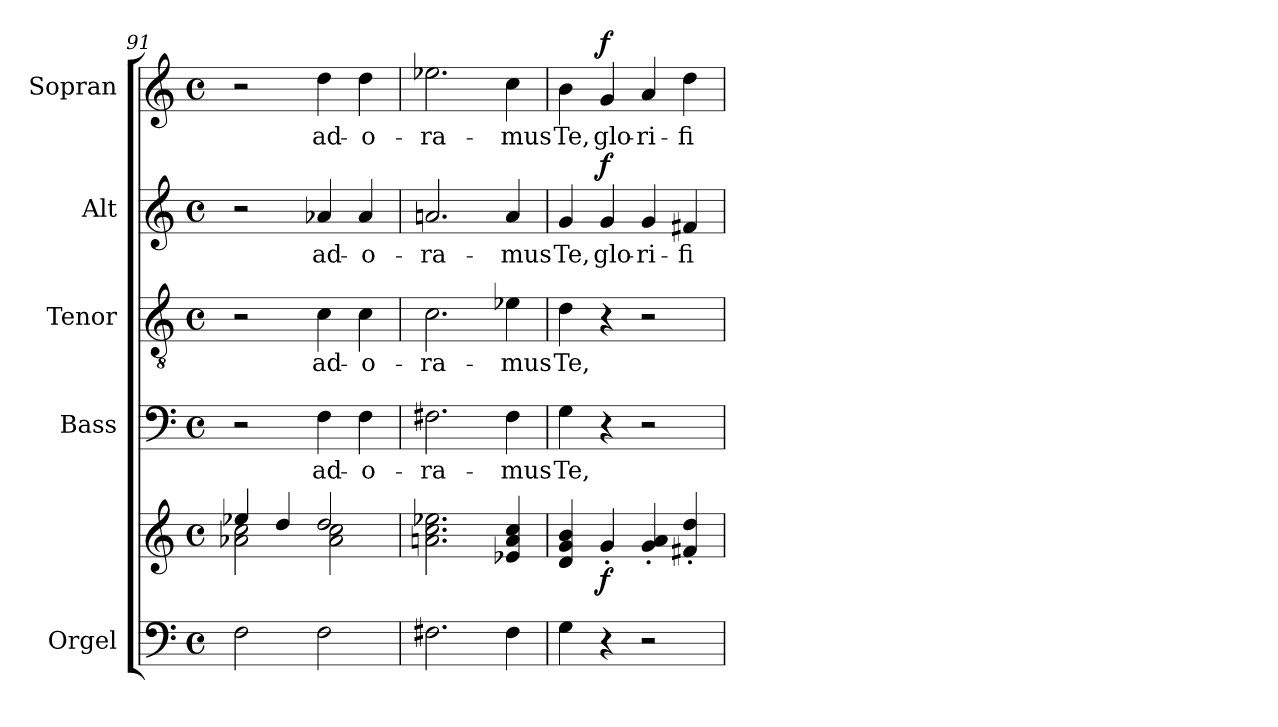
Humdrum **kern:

**kern	**kern	**dynam	**kern	**text	**kern	**text	**kern	**text	**dynam	**kern	**text	**dynam
*part5	*part5	*part5	*part4	*part4	*part3	*part3	*part2	*part2	*part2	*part1	*part1	*part1
*staff6	*staff5	*staff5/6	*staff4	*staff4	*staff3	*staff3	*staff2	*staff2	*staff2	*staff1	*staff1	*staff1
*I"Orgel	*	*	*I"Bass	*	*I"Tenor	*	*I"Alt	*	*	*I"Sopran	*	*
*I'Org.	*	*	*I'B.	*	*I'T.	*	*I'A.	*	*	*I'S.	*	*
*clefF4	*clefG2	*	*clefF4	*	*clefGv2	*	*clefG2	*	*	*clefG2	*	*
*k[]	*k[]	*	*k[]	*	*k[]	*	*k[]	*	*	*k[]	*	*
*C:	*C:	*	*C:	*	*C:	*	*C:	*	*	*C:	*	*
*M4/4	*M4/4	*	*M4/4	*	*M4/4	*	*M4/4	*	*	*M4/4	*	*
*met(c)	*met(c)	*	*met(c)	*	*met(c)	*	*met(c)	*	*	*met(c)	*	*
=91	=91	=91	=91	=91	=91	=91	=91	=91	=91	=91	=91	=91
*	*^	*	*	*	*	*	*	*	*	*	*	*
2F\	4ee-X/	2a-X\ 2cc\	.	2r	.	2r	.	2r	.	.	2r	.	.
.	4dd/	.	.	.	.	.	.	.	.	.	.	.	.
!	!	!	!	!	!LO:LY:b	!	!LO:LY:b	!	!LO:LY:b	!	!	!LO:LY:b	!
2F\	2dd/	2a-\ 2cc\	.	4F\	ad-	4c\	ad-	4a-X/	ad-	.	4dd\	ad-	.
!	!	!	!	!	!LO:LY:b	!	!LO:LY:b	!	!LO:LY:b	!	!	!LO:LY:b	!
.	.	.	.	4F\	-o-	4c\	-o-	4a-/	-o-	.	4dd\	-o-	.
*	*v	*v	*	*	*	*	*	*	*	*	*	*	*
=92	=92	=92	=92	=92	=92	=92	=92	=92	=92	=92	=92	=92
!	!	!	!	!LO:LY:b	!	!LO:LY:b	!	!LO:LY:b	!	!	!LO:LY:b	!
2.F#X\	2.an\ 2.cc\ 2.ee-X\	.	2.F#X\	-ra-	2.c\	-ra-	2.an/	-ra-	.	2.ee-X\	-ra-	.
!	!	!	!	!LO:LY:b	!	!LO:LY:b	!	!LO:LY:b	!	!	!LO:LY:b	!
4F#\	4e-X/ 4a/ 4cc/	.	4F#\	-mus	4e-X\	-mus	4a/	-mus	.	4cc\	-mus	.
=93	=93	=93	=93	=93	=93	=93	=93	=93	=93	=93	=93	=93
!	!	!	!	!LO:LY:b	!	!LO:LY:b	!	!LO:LY:b	!	!	!LO:LY:b	!
4G\	4d/ 4g/ 4b/	.	4G\	Te,	4d\	Te,	4g/	Te,	.	4b\	Te,	.
!	!	!LO:DY:b	!	!	!	!	!	!LO:LY:b	!LO:DY:a	!	!LO:LY:b	!LO:DY:a
4r	4g'</	f	4r	.	4r	.	4g/	glo-	f	4g/	glo-	f
!	!	!	!	!	!	!	!	!LO:LY:b	!	!	!LO:LY:b	!
2r	4g/'< 4a/'<	.	2r	.	2r	.	4g/	-ri-	.	4a/	-ri-	.
!	!	!	!	!	!	!	!	!LO:LY:b	!	!	!LO:LY:b	!
.	4f#X/'< 4dd/'<	.	.	.	.	.	4f#X/	-fi-	.	4dd\	-fi-	.
=	=	=	=	=	=	=	=	=	=	=	=	=
*-	*-	*-	*-	*-	*-	*-	*-	*-	*-	*-	*-	*-
